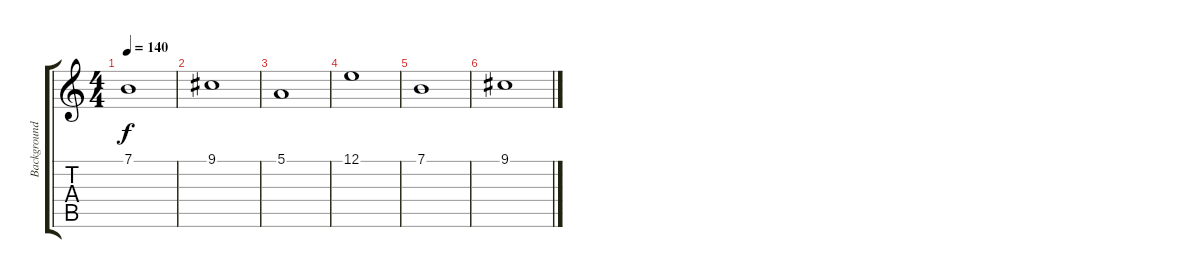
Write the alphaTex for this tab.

\track ("Background" "Background") {instrument choiraahs}
\staff {score tabs}
\tuning (E4 B3 G3 D3 A2 E2) {hide}
\ts (4 4)
\tempo 140
\clef g2
\ks c
7.1.1{dy f} |
9.1.1 |
5.1.1 |
12.1.1 |
7.1.1 |
9.1.1
